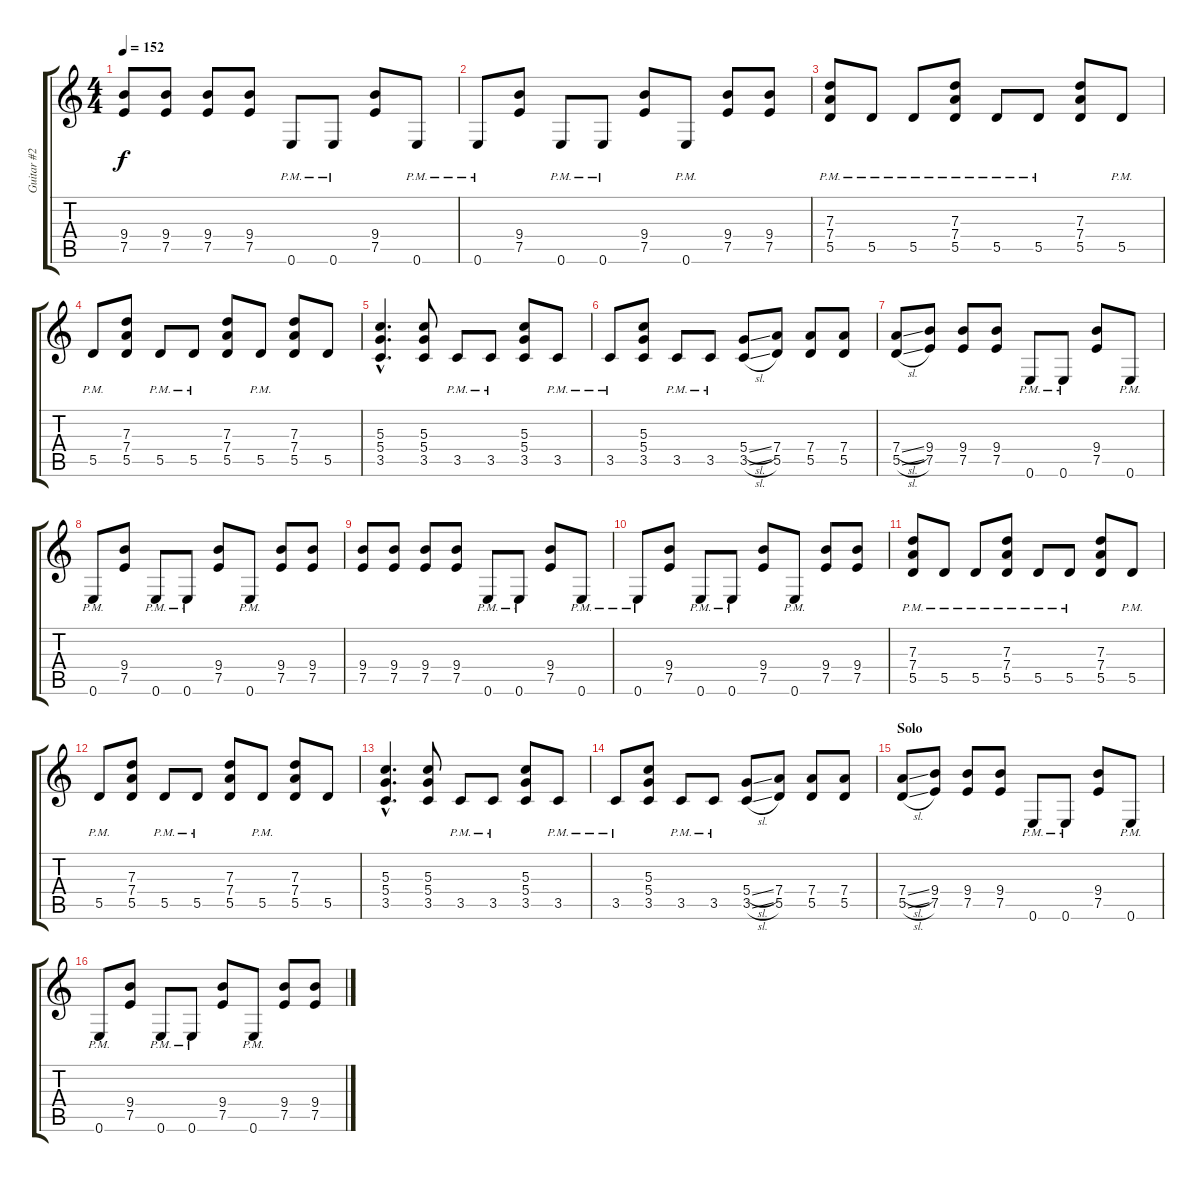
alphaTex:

\track ("Guitar #2" "Guitar #2") {instrument distortionguitar}
\staff {score tabs}
\tuning (E4 B3 G3 D3 A2 E2) {hide}
\ts (4 4)
\tempo 152
\clef g2
\ks c
(9.4 7.5).8{dy f} (9.4 7.5).8 (9.4 7.5).8 (9.4 7.5).8 0.6{pm}.8 0.6{pm}.8 (9.4 7.5).8 0.6{pm}.8 |
0.6{pm}.8 (9.4 7.5).8 0.6{pm}.8 0.6{pm}.8 (9.4 7.5).8 0.6{pm}.8 (9.4 7.5).8 (9.4 7.5).8 |
(7.3{pm} 7.4{pm} 5.5{pm}).8 5.5{pm}.8 5.5{pm}.8 (7.3{pm} 7.4{pm} 5.5{pm}).8 5.5{pm}.8 5.5{pm}.8 (7.3 7.4 5.5).8 5.5{pm}.8 |
5.5{pm}.8 (7.3 7.4 5.5).8 5.5{pm}.8 5.5{pm}.8 (7.3 7.4 5.5).8 5.5{pm}.8 (7.3 7.4 5.5).8 5.5.8 |
(5.3{hac} 5.4{hac} 3.5{hac}).4{d} (5.3 5.4 3.5).8 3.5{pm}.8 3.5{pm}.8 (5.3 5.4 3.5).8 3.5{pm}.8 |
3.5{pm}.8 (5.3 5.4 3.5).8 3.5{pm}.8 3.5{pm}.8 (5.4{sl} 3.5{sl}).8 (7.4 5.5).8 (7.4 5.5).8 (7.4 5.5).8 |
(7.4{sl} 5.5{sl}).8 (9.4 7.5).8 (9.4 7.5).8 (9.4 7.5).8 0.6{pm}.8 0.6{pm}.8 (9.4 7.5).8 0.6{pm}.8 |
0.6{pm}.8 (9.4 7.5).8 0.6{pm}.8 0.6{pm}.8 (9.4 7.5).8 0.6{pm}.8 (9.4 7.5).8 (9.4 7.5).8 |
(9.4 7.5).8 (9.4 7.5).8 (9.4 7.5).8 (9.4 7.5).8 0.6{pm}.8 0.6{pm}.8 (9.4 7.5).8 0.6{pm}.8 |
0.6{pm}.8 (9.4 7.5).8 0.6{pm}.8 0.6{pm}.8 (9.4 7.5).8 0.6{pm}.8 (9.4 7.5).8 (9.4 7.5).8 |
(7.3{pm} 7.4{pm} 5.5{pm}).8 5.5{pm}.8 5.5{pm}.8 (7.3{pm} 7.4{pm} 5.5{pm}).8 5.5{pm}.8 5.5{pm}.8 (7.3 7.4 5.5).8 5.5{pm}.8 |
5.5{pm}.8 (7.3 7.4 5.5).8 5.5{pm}.8 5.5{pm}.8 (7.3 7.4 5.5).8 5.5{pm}.8 (7.3 7.4 5.5).8 5.5.8 |
(5.3{hac} 5.4{hac} 3.5{hac}).4{d} (5.3 5.4 3.5).8 3.5{pm}.8 3.5{pm}.8 (5.3 5.4 3.5).8 3.5{pm}.8 |
3.5{pm}.8 (5.3 5.4 3.5).8 3.5{pm}.8 3.5{pm}.8 (5.4{sl} 3.5{sl}).8 (7.4 5.5).8 (7.4 5.5).8 (7.4 5.5).8 |
\section ("" "Solo")
(7.4{sl} 5.5{sl}).8 (9.4 7.5).8 (9.4 7.5).8 (9.4 7.5).8 0.6{pm}.8 0.6{pm}.8 (9.4 7.5).8 0.6{pm}.8 |
0.6{pm}.8 (9.4 7.5).8 0.6{pm}.8 0.6{pm}.8 (9.4 7.5).8 0.6{pm}.8 (9.4 7.5).8 (9.4 7.5).8
